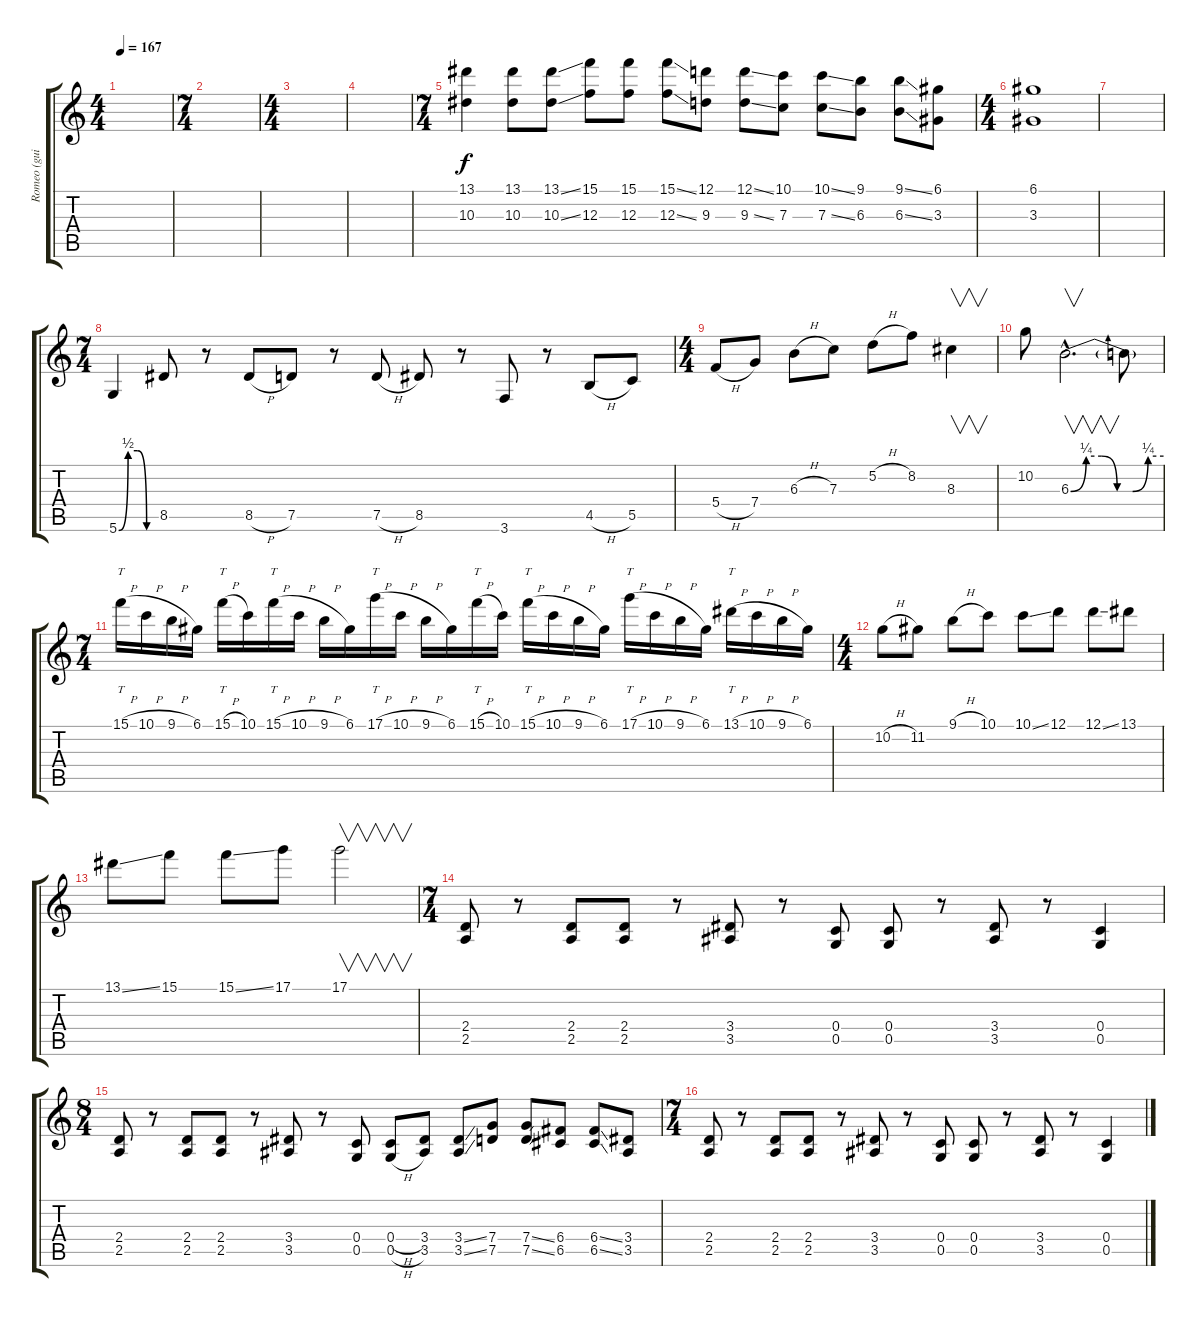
\track ("Romeo (guitar I)" "Romeo (gui") {instrument distortionguitar}
\staff {score tabs}
\tuning (D4 A3 F3 C3 G2 D2) {hide}
\ts (4 4)
\tempo 167
\clef g2
\ks c
|
\ts (7 4)
|
\ts (4 4)
|
|
\ts (7 4)
(13.1 10.3).4 (13.1 10.3).8 (13.1{ss} 10.3{ss}).8 (15.1 12.3).8 (15.1 12.3).8 (15.1{ss} 12.3{ss}).8 (12.1 9.3).8 (12.1{ss} 9.3{ss}).8 (10.1 7.3).8 (10.1{ss} 7.3{ss}).8 (9.1 6.3).8 (9.1{ss} 6.3{ss}).8 (6.1 3.3).8 |
\ts (4 4)
(6.1 3.3).1 |
|
\ts (7 4)
5.6{be (custom 0 0 15 2 30 2 45 0 60 0)}.4{volume 16} 8.5.8 r.8 8.5{h}.8 7.5.8 r.8 7.5{h}.8 8.5.8 r.8 3.6.8 r.8 4.5{h}.8 5.5.8 |
\ts (4 4)
5.4{h}.8 7.4.8 6.3{h}.8 7.3.8 5.2{h}.8 8.2.8 8.3.4{v} |
10.2.8 6.3{be (custom 0 0 10 1 20 1 30 0 40 0 50 1 60 1) hac}.2{v d} 6.3{t}.8 |
\ts (7 4)
15.1{h}.16{tt volume 11} 10.1{h}.16 9.1{h}.16 6.1.16 15.1{h}.16{tt} 10.1.16 15.1{h}.16{tt} 10.1{h}.16 9.1{h}.16 6.1.16 17.1{h}.16{tt} 10.1{h}.16 9.1{h}.16 6.1.16 15.1{h}.16{tt} 10.1.16 15.1{h}.16{tt} 10.1{h}.16 9.1{h}.16 6.1.16 17.1{h}.16{tt} 10.1{h}.16 9.1{h}.16 6.1.16 13.1{h}.16{tt} 10.1{h}.16 9.1{h}.16 6.1.16 |
\ts (4 4)
10.2{h}.8 11.2.8 9.1{h}.8 10.1.8 10.1{ss}.8 12.1.8 12.1{ss}.8 13.1.8 |
13.1{ss}.8 15.1.8 15.1{ss}.8 17.1.8 17.1.2{v} |
\ts (7 4)
(2.4 2.5).8{volume 16} r.8 (2.4 2.5).8 (2.4 2.5).8 r.8 (3.4 3.5).8 r.8 (0.4 0.5).8 (0.4 0.5).8 r.8 (3.4 3.5).8 r.8 (0.4 0.5).4 |
\ts (8 4)
(2.4 2.5).8 r.8 (2.4 2.5).8 (2.4 2.5).8 r.8 (3.4 3.5).8 r.8 (0.4 0.5).8 (0.4{h} 0.5{h}).8 (3.4 3.5).8 (3.4{ss} 3.5{ss}).8 (7.4 7.5).8 (7.4{ss} 7.5{ss}).8 (6.4 6.5).8 (6.4{ss} 6.5{ss}).8 (3.4 3.5).8 |
\ts (7 4)
(2.4 2.5).8 r.8 (2.4 2.5).8 (2.4 2.5).8 r.8 (3.4 3.5).8 r.8 (0.4 0.5).8 (0.4 0.5).8 r.8 (3.4 3.5).8 r.8 (0.4 0.5).4
